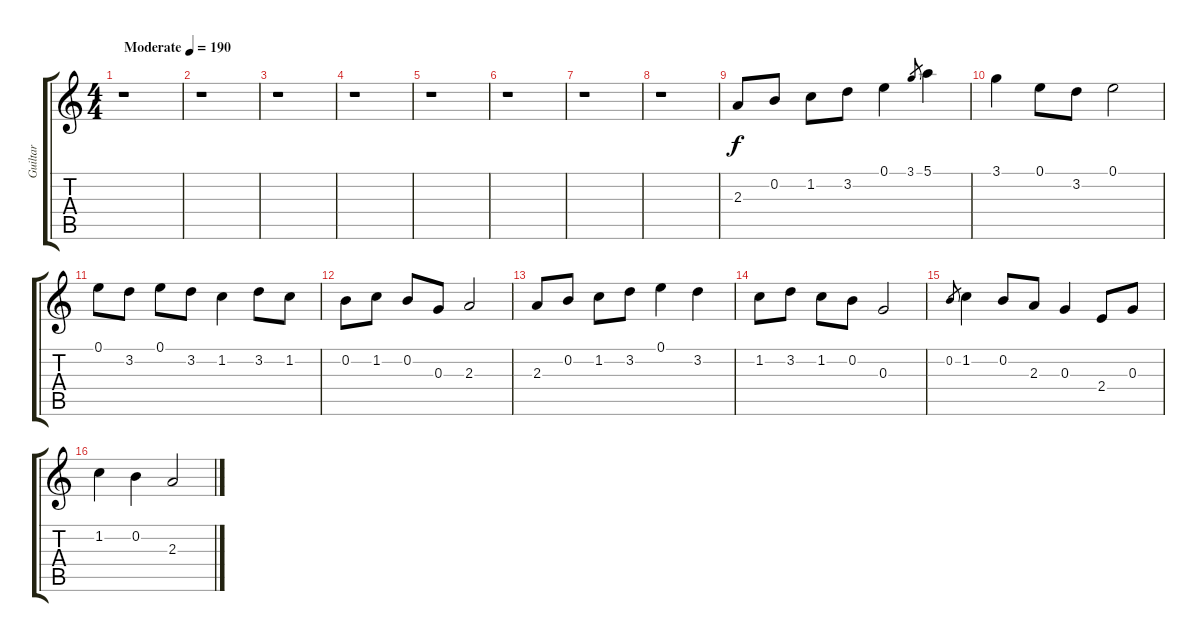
\track ("Guiltar" "Guiltar") {instrument acousticguitarsteel}
\staff {score tabs}
\tuning (E4 B3 G3 D3 A2 E2) {hide}
\ts (4 4)
\tempo (190 "Moderate")
\clef g2
\ks c
r.1{dy f instrument acousticguitarsteel} |
r.1 |
r.1 |
r.1 |
r.1 |
r.1 |
r.1 |
r.1 |
2.3.8 0.2.8 1.2.8 3.2.8 0.1.4 3.1.8{gr} 5.1.4 |
3.1.4 0.1.8 3.2.8 0.1.2 |
0.1.8 3.2.8 0.1.8 3.2.8 1.2.4 3.2.8 1.2.8 |
0.2.8 1.2.8 0.2.8 0.3.8 2.3.2 |
2.3.8 0.2.8 1.2.8 3.2.8 0.1.4 3.2.4 |
1.2.8 3.2.8 1.2.8 0.2.8 0.3.2 |
0.2.8{gr} 1.2.4 0.2.8 2.3.8 0.3.4 2.4.8 0.3.8 |
1.2.4 0.2.4 2.3.2
